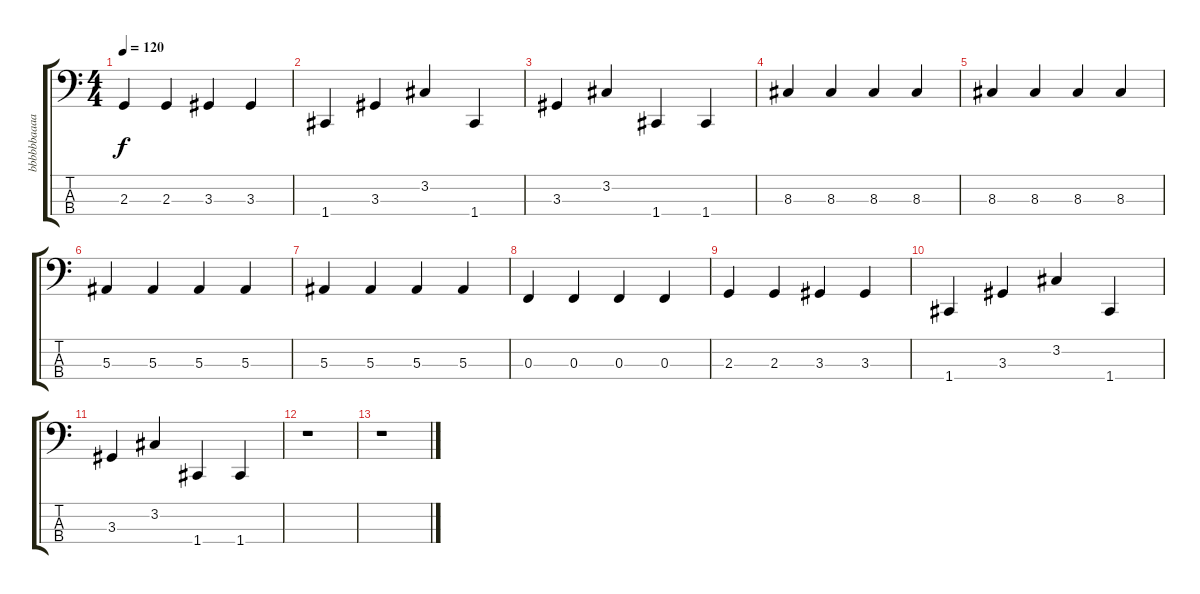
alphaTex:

\track ("bbbbbbaaaaaæyyyysssss" "bbbbbbaaaa") {instrument electricbassfinger}
\staff {score tabs}
\tuning (Eb2 Bb1 F1 C1) {hide}
\ts (4 4)
\tempo 120
\clef f4
\ks c
2.3.4{dy f} 2.3.4 3.3.4 3.3.4 |
1.4.4 3.3.4 3.2.4 1.4.4 |
3.3.4 3.2.4 1.4.4 1.4.4 |
8.3.4 8.3.4 8.3.4 8.3.4 |
8.3.4 8.3.4 8.3.4 8.3.4 |
5.3.4 5.3.4 5.3.4 5.3.4 |
5.3.4 5.3.4 5.3.4 5.3.4 |
0.3.4 0.3.4 0.3.4 0.3.4 |
2.3.4 2.3.4 3.3.4 3.3.4 |
1.4.4 3.3.4 3.2.4 1.4.4 |
3.3.4 3.2.4 1.4.4 1.4.4 |
r.1 |
r.1
